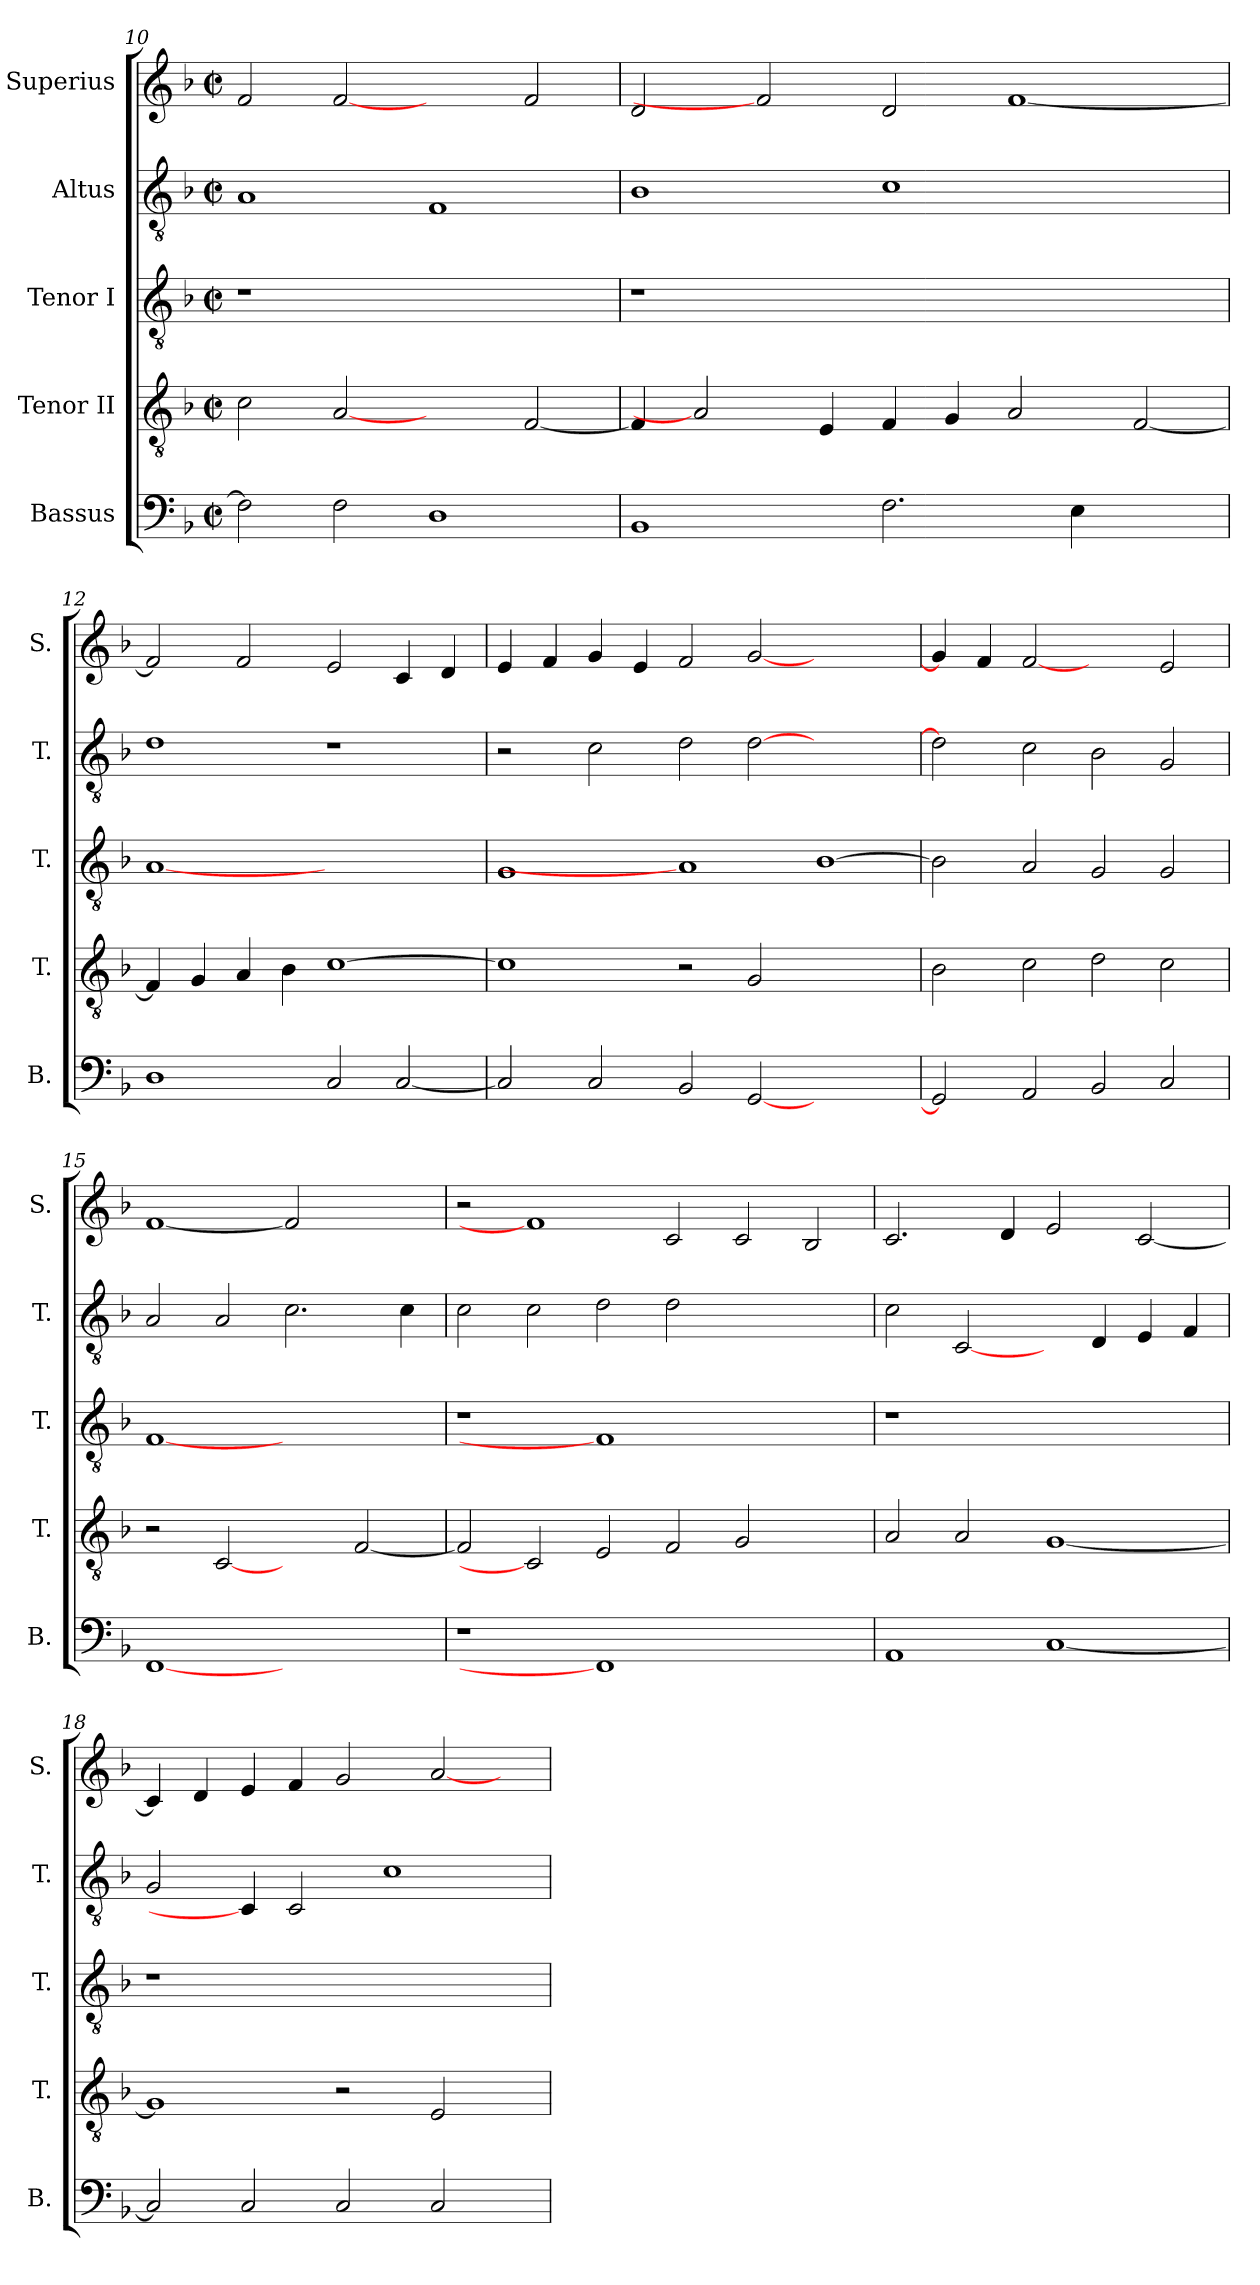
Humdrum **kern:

**kern	**kern	**kern	**kern	**kern
*part5	*part4	*part3	*part2	*part1
*staff5	*staff4	*staff3	*staff2	*staff1
*I"Bassus	*I"Tenor II	*I"Tenor I	*I"Altus	*I"Superius
*I'B.	*I'T.	*I'T.	*I'T.	*I'S.
*clefF4	*clefGv2	*clefGv2	*clefGv2	*clefG2
*	*ITrd7c12	*ITrd7c12	*ITrd7c12	*
*k[b-]	*k[b-]	*k[b-]	*k[b-]	*k[b-]
*F:	*F:	*F:	*F:	*F:
*M2/2	*M2/2	*M2/2	*M2/2	*M2/2
*met(c|)	*met(c|)	*met(c|)	*met(c|)	*met(c|)
=10	=10	=10	=10	=10
!	!	!LO:N:vis=1	!	!
2Fi\]	2Ci\	1r	1AAi	2fi/
2Fi\	[2AAi	.	.	[2fi
1Di	2ryy	1ryy	1FFi	2ryy
.	[<2FFi/	.	.	2fi/
!!LO:PB:g=z
=11	=11	=11	=11	=11
!	!	!LO:N:vis=1	!	!
1BB-i	4FFi/]	1r	1BB-i	2di/
.	2AAi]	.	.	.
.	.	.	.	2fi]
.	4EEi/	.	.	.
2.Fi\	4FFi/	1.ryy	1Ci	2di/
.	4GGi/	.	.	.
.	2AAi/	.	.	[<1fi
4Ei\	.	.	.	.
2ryy	[<2FFi/	.	2ryy	.
=12	=12	=12	=12	=12
1Di	4FFi/]	[1AAi	1Di	2fi/]
.	4GGi/	.	.	.
.	4AAi/	.	.	2fi/
.	4BB-i\	.	.	.
2Ci/	[>1Ci	1ryy	1r	2ei/
[<2Ci/	.	.	.	4ci/
.	.	.	.	4di/
=13	=13	=13	=13	=13
2Ci/]	1Ci]	1GGi	2r	4ei/
.	.	.	.	4fi/
2Ci/	.	.	2Ci\	4gi/
.	.	.	.	4ei/
2BB-i/	2r	1AAi]	2Di\	2fi/
[<2GGi/	2GGi/	.	[>2Di\	[<2gi/
1ryy	1ryy	[>1BB-i	1ryy	1ryy
=14	=14	=14	=14	=14
2GGi/]	2BB-i\	2BB-i\]	2Di\]	4gi/]
.	.	.	.	4fi/
2AAi/	2Ci\	2AAi/	2Ci\	[2fi
2BB-i/	2Di\	2GGi/	2BB-i\	2ryy
2Ci/	2Ci\	2GGi/	2GGi/	2ei/
!!LO:LB:g=z
=15	=15	=15	=15	=15
[1FFi	2r	[1FFi	2AAi/	[1fi
.	[2CCi	.	2AAi/	.
1ryy	2ryy	1ryy	2.Ci\	2fi]
.	[<2FFi/	.	.	2ryy
.	.	.	4Ci\	.
=16	=16	=16	=16	=16
!LO:N:vis=1	!	!LO:N:vis=1	!	!
1r	2FFi/]	1r	2Ci\	2r
.	2CCi]	.	2Ci\	1fi]
1FFi]	2EEi/	1FFi]	2Di\	.
.	2FFi/	.	2Di\	2ci/
1ryy	2GGi/	1ryy	1ryy	2ci/
.	2ryy	.	.	2B-i/
=17	=17	=17	=17	=17
!	!	!LO:N:vis=1	!	!
1AAi	2AAi/	1r	2Ci\	2.ci/
.	2AAi/	.	[2CCi/	.
.	.	.	.	4di/
[<1Ci	[<1GGi	1ryy	4ryy	2ei/
.	.	.	4DDi/	.
.	.	.	4EEi/	[<2ci/
.	.	.	4FFi/	.
=18	=18	=18	=18	=18
!	!	!LO:N:vis=1	!	!
2Ci/]	1GGi]	1r	2GGi/	4ci/]
.	.	.	.	4di/
2Ci/	.	.	4CCi/]	4ei/
.	.	.	2CCi/	4fi/
2Ci/	2r	1ryy	.	2gi/
.	.	.	1Ci	.
2Ci/	2EEi/	.	.	[<2ai/
4ryy	4ryy	4ryy	.	4ryy
=	=	=	=	=
*-	*-	*-	*-	*-
